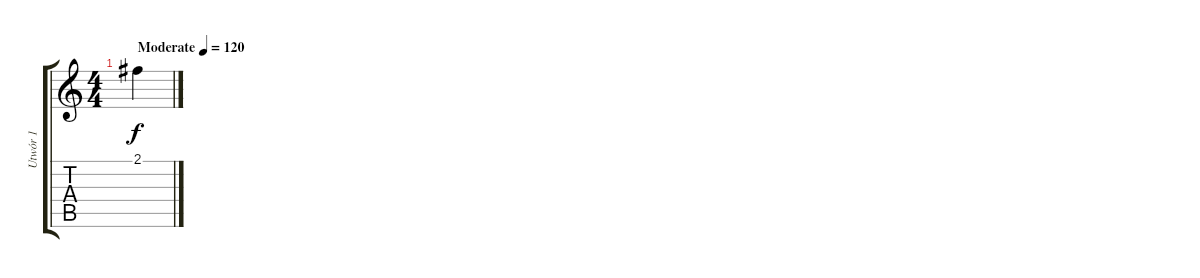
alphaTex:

\track ("Utwór 1" "Utwór 1") {instrument acousticguitarsteel}
\staff {score tabs}
\tuning (E4 B3 G3 D3 A2 E2) {hide}
\ts (4 4)
\tempo (120 "Moderate")
\clef g2
\ks c
2.1.4{dy f instrument acousticguitarsteel}
